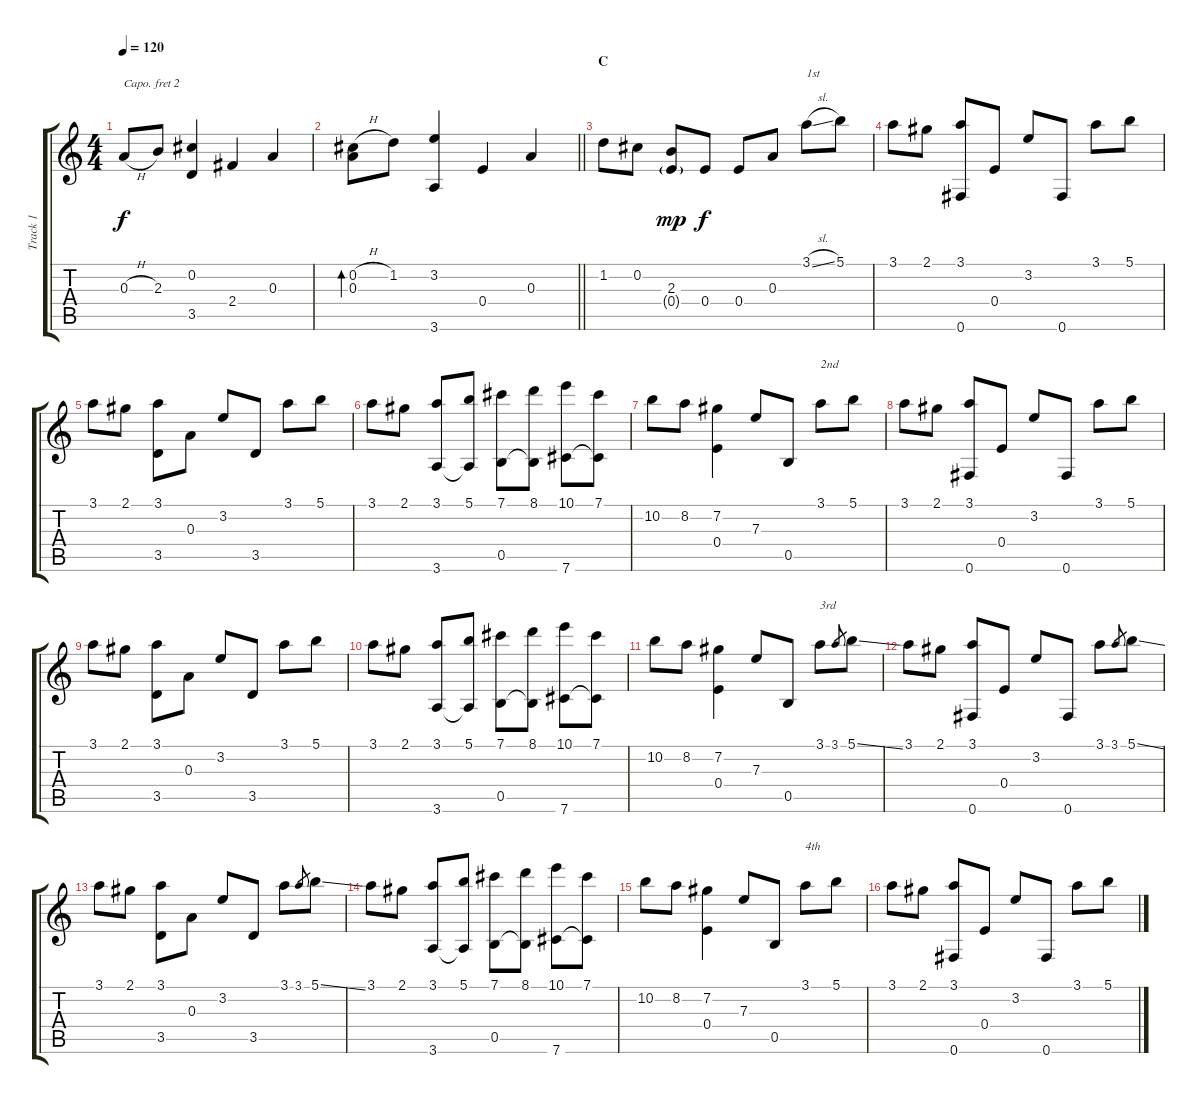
\track ("Track 1" "Track 1") {instrument acousticguitarnylon}
\staff {score tabs}
\capo 2
\tuning (E4 B3 G3 D3 A2 E2) {hide}
\ts (4 4)
\tempo 120
\clef g2
\ks c
0.3{h}.8{dy f} 2.3.8 (0.2 3.5).4 2.4.4 0.3.4 |
\barLineRight lightlight
(0.2{h} 0.3).8{bd 480} 1.2.8 (3.2 3.6).4 0.4.4 0.3.4 |
\section ("" "C")
1.2.8 0.2.8 (2.3 0.4{g}).8{dy mp} 0.4.8{dy f} 0.4.8 0.3.8 3.1{sl}.8{txt "1st"} 5.1.8 |
3.1.8 2.1.8 (3.1 0.6).8 0.4.8 3.2.8 0.6.8 3.1.8 5.1.8 |
3.1.8 2.1.8 (3.1 3.5).8 0.3.8 3.2.8 3.5.8 3.1.8 5.1.8 |
3.1.8 2.1.8 (3.1 3.6).8 (5.1 3.6{t}).8 (7.1 0.5).8 (8.1 0.5{t}).8 (10.1 7.6).8 (7.1 7.6{t}).8 |
10.2.8 8.2.8 (7.2 0.4).4 7.3.8 0.5.8 3.1.8{txt "2nd"} 5.1.8 |
3.1.8 2.1.8 (3.1 0.6).8 0.4.8 3.2.8 0.6.8 3.1.8 5.1.8 |
3.1.8 2.1.8 (3.1 3.5).8 0.3.8 3.2.8 3.5.8 3.1.8 5.1.8 |
3.1.8 2.1.8 (3.1 3.6).8 (5.1 3.6{t}).8 (7.1 0.5).8 (8.1 0.5{t}).8 (10.1 7.6).8 (7.1 7.6{t}).8 |
10.2.8 8.2.8 (7.2 0.4).4 7.3.8 0.5.8 3.1.8{txt "3rd"} 3.1.8{gr} 5.1{ss}.8 |
3.1.8 2.1.8 (3.1 0.6).8 0.4.8 3.2.8 0.6.8 3.1.8 3.1.8{gr} 5.1{ss}.8 |
3.1.8 2.1.8 (3.1 3.5).8 0.3.8 3.2.8 3.5.8 3.1.8 3.1.8{gr} 5.1{ss}.8 |
3.1.8 2.1.8 (3.1 3.6).8 (5.1 3.6{t}).8 (7.1 0.5).8 (8.1 0.5{t}).8 (10.1 7.6).8 (7.1 7.6{t}).8 |
10.2.8 8.2.8 (7.2 0.4).4 7.3.8 0.5.8 3.1.8{txt "4th"} 5.1.8 |
3.1.8 2.1.8 (3.1 0.6).8 0.4.8 3.2.8 0.6.8 3.1.8 5.1.8
